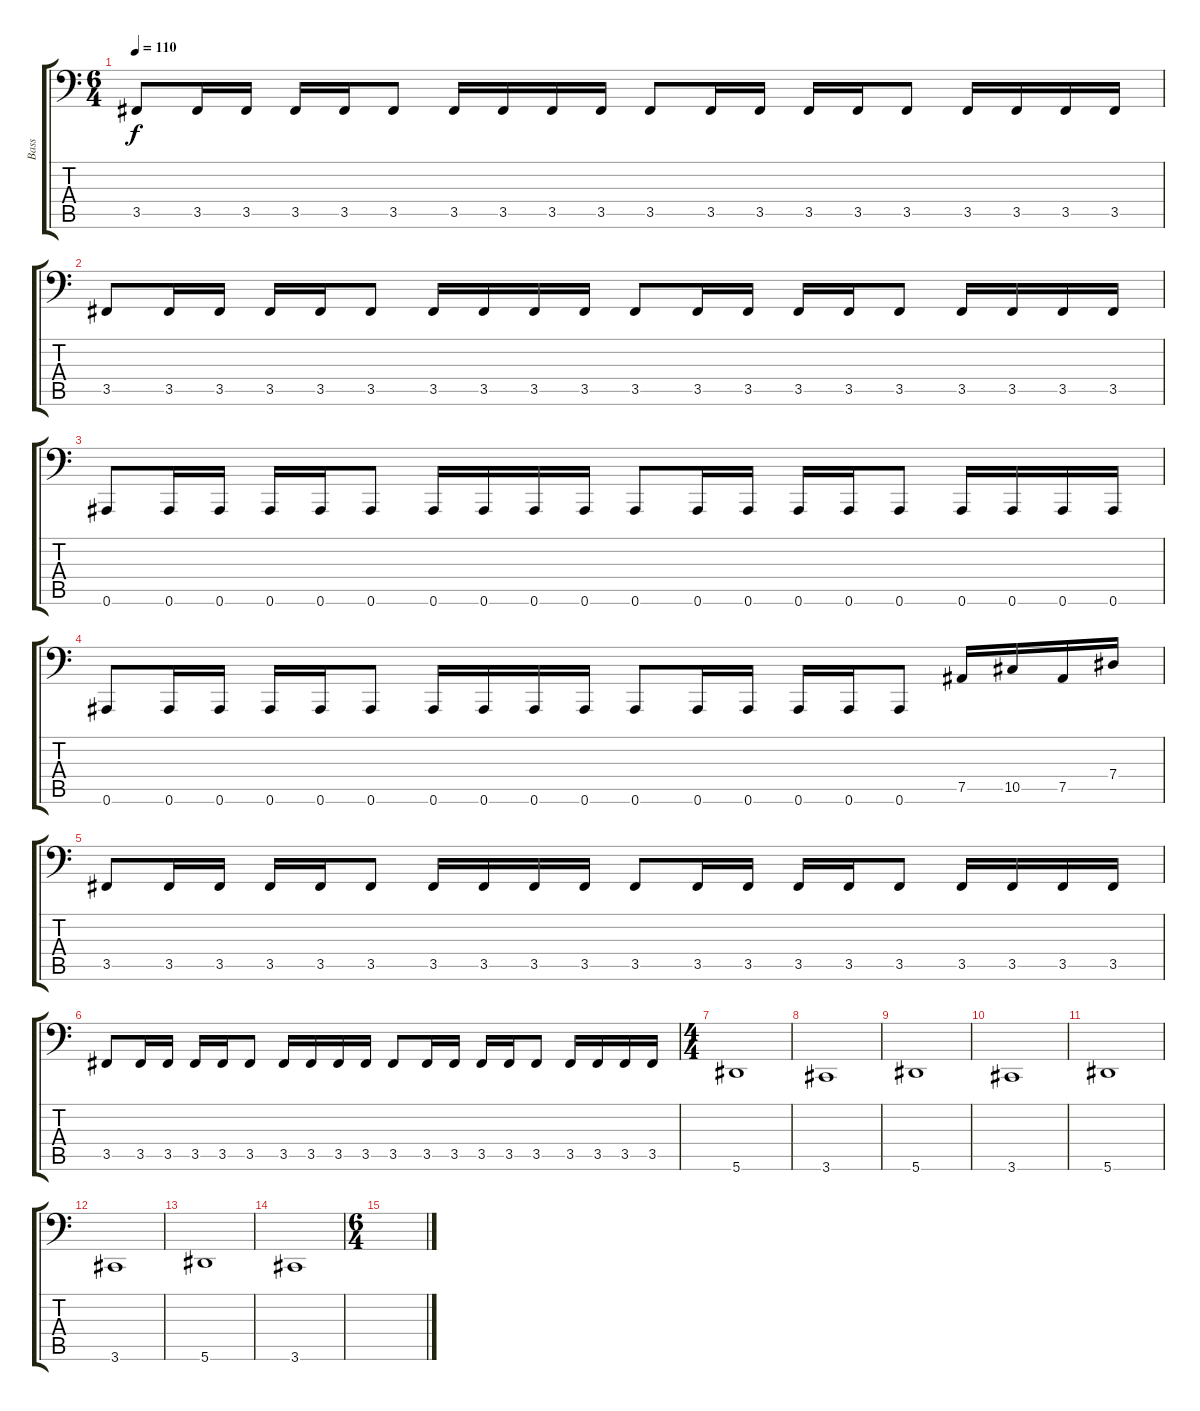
\track ("Bass" "Bass") {instrument electricbassfinger}
\staff {score tabs}
\tuning (Bb2 F2 Db2 Ab1 Eb1 Bb0) {hide}
\ts (6 4)
\tempo 110
\clef f4
\ks c
3.5.8{dy f} 3.5.16 3.5.16 3.5.16 3.5.16 3.5.8 3.5.16 3.5.16 3.5.16 3.5.16 3.5.8 3.5.16 3.5.16 3.5.16 3.5.16 3.5.8 3.5.16 3.5.16 3.5.16 3.5.16 |
3.5.8 3.5.16 3.5.16 3.5.16 3.5.16 3.5.8 3.5.16 3.5.16 3.5.16 3.5.16 3.5.8 3.5.16 3.5.16 3.5.16 3.5.16 3.5.8 3.5.16 3.5.16 3.5.16 3.5.16 |
0.6.8 0.6.16 0.6.16 0.6.16 0.6.16 0.6.8 0.6.16 0.6.16 0.6.16 0.6.16 0.6.8 0.6.16 0.6.16 0.6.16 0.6.16 0.6.8 0.6.16 0.6.16 0.6.16 0.6.16 |
0.6.8 0.6.16 0.6.16 0.6.16 0.6.16 0.6.8 0.6.16 0.6.16 0.6.16 0.6.16 0.6.8 0.6.16 0.6.16 0.6.16 0.6.16 0.6.8 7.5.16 10.5.16 7.5.16 7.4.16 |
3.5.8 3.5.16 3.5.16 3.5.16 3.5.16 3.5.8 3.5.16 3.5.16 3.5.16 3.5.16 3.5.8 3.5.16 3.5.16 3.5.16 3.5.16 3.5.8 3.5.16 3.5.16 3.5.16 3.5.16 |
3.5.8 3.5.16 3.5.16 3.5.16 3.5.16 3.5.8 3.5.16 3.5.16 3.5.16 3.5.16 3.5.8 3.5.16 3.5.16 3.5.16 3.5.16 3.5.8 3.5.16 3.5.16 3.5.16 3.5.16 |
\ts (4 4)
5.6.1 |
3.6.1 |
5.6.1 |
3.6.1 |
5.6.1 |
3.6.1 |
5.6.1 |
3.6.1 |
\ts (6 4)
